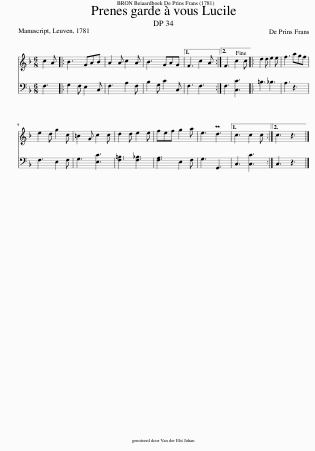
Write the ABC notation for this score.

X:1
%%score 1 2
L:1/8
M:6/8
I:linebreak $
K:F
V:1 treble
V:2 bass
V:1
 c2 A |: B3 GAB | A2 A c2 A | B3 GAG |1 F3 c2 A :|2 %5
 F3 c2 c!fine! |: d2 d e2 e | f3 agf |$ e2 d g2 c | =B2 G c2 c | %10
 d2 d e2 e | fef g2 a | e3 Pd3 |1 c3 c2 c :|2 c3 z3 |] %15
V:2
 F,3 |: G,2 F, E,2 C, | F,3 A,2 F, | B,2 G, C2 C, |1 F,3 F,3 :|2 %5
 F,3 [C,C]3 |: =B,3 _B,3 | A,3 z3 |$ F,3 E,2 F, | G,3 [E,C]3 | %10
 [F,=B,]3 [F,_B,]3 | [F,A,]3 E,2 F, | G,3 G,,3 |1 C,3 [C,C]3 :|2 C,3 z3 |] %15
